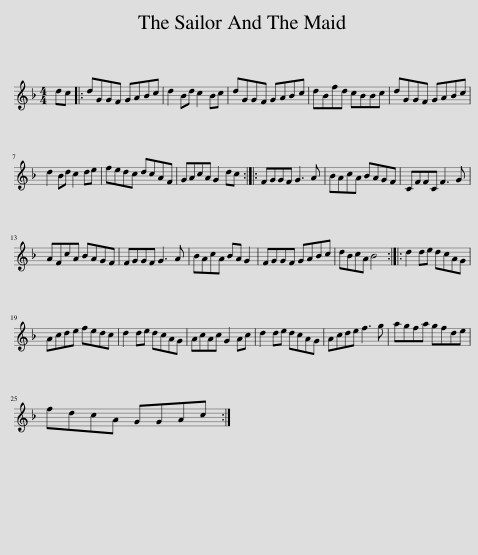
X:1
L:1/8
M:4/4
I:linebreak $
K:F
V:1 treble
V:1
 dc |: dGGF GABc | d2 Bd c2 Bc | dGGF GABc | dBfd cBBc | %5
 dGGF GABc |$ d2 Bd c2 de | fedc dcAF | GAcA G2 dc :: FGGF G3 A | %10
 BAcA BAGF | CFFC F3 G |$ AFcA BAGF | FGGF G3 A | BAcA BA G2 | %15
 FGGF GABc | dBcA B4 :: d2 de dcAG |$ Acde fedc | d2 de dcAG | %20
 AcAc G2 Ac | d2 de dcAG | Acde f3 g | agfa gfde |$ fdcA GGAc :| %25
